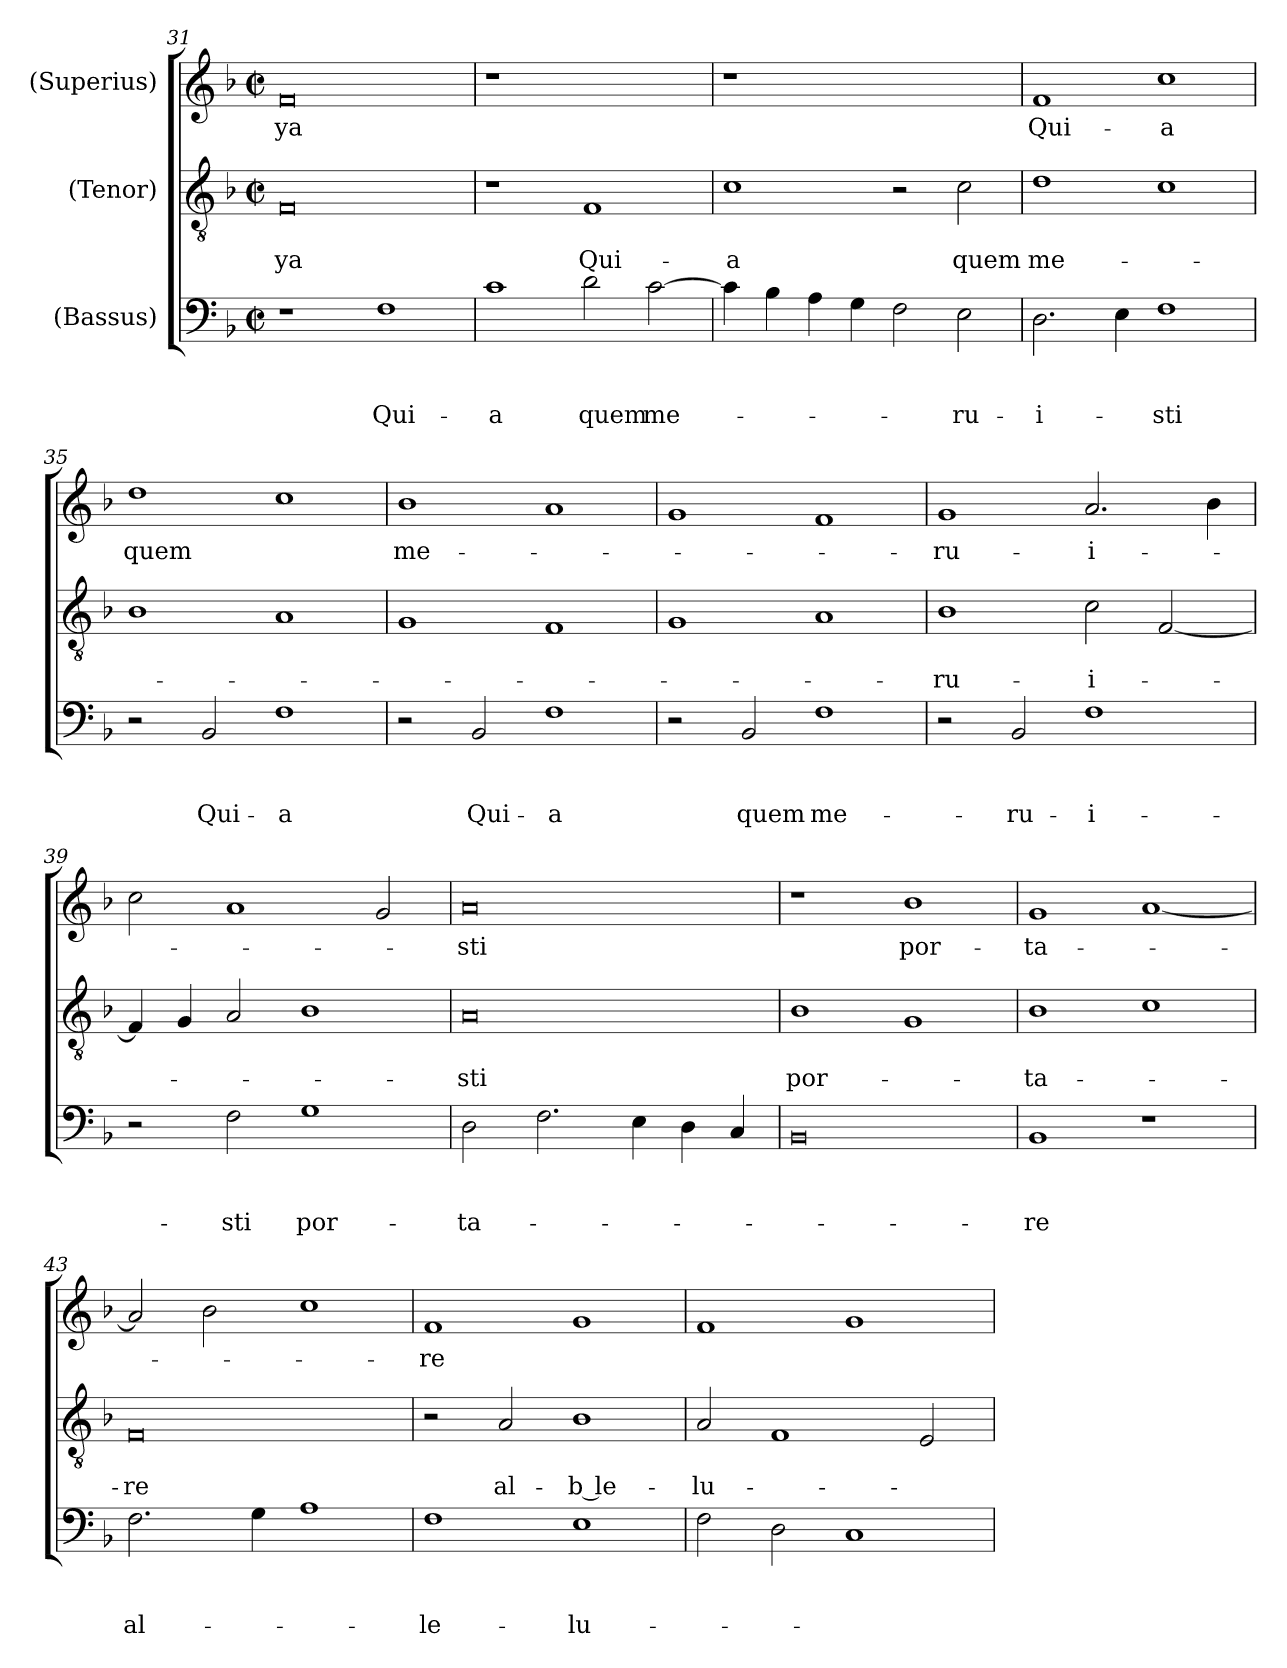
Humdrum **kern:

**kern	**text	**text	**text	**kern	**text	**text	**kern	**text
*part3	*part3	*part3	*part3	*part2	*part2	*part2	*part1	*part1
*staff3	*staff3	*staff3	*staff3	*staff2	*staff2	*staff2	*staff1	*staff1
*I"(Bassus)	*	*	*	*I"(Tenor)	*	*	*I"(Superius)	*
!!LO:LB:g=z
*clefF4	*	*	*	*clefGv2	*	*	*clefG2	*
*k[b-]	*	*	*	*k[b-]	*	*	*k[b-]	*
*F:	*	*	*	*F:	*	*	*F:	*
*M2/2	*	*	*	*M2/2	*	*	*M2/2	*
*met(c|)	*	*	*	*met(c|)	*	*	*met(c|)	*
=31	=31	=31	=31	=31	=31	=31	=31	=31
!	!	!	!	!	!	!LO:LY:b	!	!LO:LY:b
1r	.	.	.	0F	.	-ya	0f	-ya
!	!	!	!LO:LY:b	!	!	!	!	!
1F	.	.	Qui-	.	.	.	.	.
=32	=32	=32	=32	=32	=32	=32	=32	=32
!	!	!	!LO:LY:b:rj	!	!	!	!	!
1c	.	.	-a	1r	.	.	1r	.
!	!	!	!LO:LY:b	!	!	!LO:LY:b	!	!
2d\	.	.	quem	1F	.	Qui-	1ryy	.
!	!	!	!LO:LY:b	!	!	!	!	!
[>2c\	.	.	me-	.	.	.	.	.
=33	=33	=33	=33	=33	=33	=33	=33	=33
!	!	!	!	!	!	!LO:LY:b:rj	!	!
4c\]	.	.	.	1c	.	-a	1r	.
4B-\	.	.	.	.	.	.	.	.
4A\	.	.	.	.	.	.	.	.
4G\	.	.	.	.	.	.	.	.
2F\	.	.	.	2r	.	.	1ryy	.
!	!	!	!LO:LY:b	!	!	!LO:LY:b	!	!
2E\	.	.	-ru-	2c\	.	quem	.	.
=34	=34	=34	=34	=34	=34	=34	=34	=34
!	!	!	!LO:LY:b:rj	!	!	!LO:LY:b	!	!LO:LY:b
2.D\	.	.	-i-	1d	.	me-	1f	Qui-
4E\	.	.	.	.	.	.	.	.
!	!	!	!LO:LY:b	!	!	!	!	!LO:LY:b:rj
1F	.	.	-sti	1c	.	.	1cc	-a
=35	=35	=35	=35	=35	=35	=35	=35	=35
!	!	!	!	!	!	!	!	!LO:LY:b
2r	.	.	.	1B-	.	.	1dd	quem
!	!	!	!LO:LY:b	!	!	!	!	!
2BB-/	.	.	Qui-	.	.	.	.	.
!	!	!	!LO:LY:b:rj	!	!	!	!	!
1F	.	.	-a	1A	.	.	1cc	.
=36	=36	=36	=36	=36	=36	=36	=36	=36
!	!	!	!	!	!	!	!	!LO:LY:b
2r	.	.	.	1G	.	.	1b-	me-
!	!	!	!LO:LY:b	!	!	!	!	!
2BB-/	.	.	Qui-	.	.	.	.	.
!	!	!	!LO:LY:b:rj	!	!	!	!	!
1F	.	.	-a	1F	.	.	1a	.
!!LO:LB:g=z
=37	=37	=37	=37	=37	=37	=37	=37	=37
2r	.	.	.	1G	.	.	1g	.
!	!	!	!LO:LY:b	!	!	!	!	!
2BB-/	.	.	quem	.	.	.	.	.
!	!	!	!LO:LY:b	!	!	!	!	!
1F	.	.	me-	1A	.	.	1f	.
=38	=38	=38	=38	=38	=38	=38	=38	=38
!	!	!	!	!	!	!LO:LY:b	!	!LO:LY:b
2r	.	.	.	1B-	.	-ru-	1g	-ru-
!	!	!	!LO:LY:b	!	!	!	!	!
2BB-/	.	.	-ru-	.	.	.	.	.
!	!	!	!LO:LY:b:rj	!	!	!LO:LY:b:rj	!	!LO:LY:b:rj
1F	.	.	-i-	2c\	.	-i-	2.a/	-i-
.	.	.	.	[<2F/	.	.	.	.
.	.	.	.	.	.	.	4b-\	.
=39	=39	=39	=39	=39	=39	=39	=39	=39
2r	.	.	.	4F/]	.	.	2cc\	.
.	.	.	.	4G/	.	.	.	.
!	!	!	!LO:LY:b	!	!	!	!	!
2F\	.	.	-sti	2A/	.	.	1a	.
!	!	!	!LO:LY:b	!	!	!	!	!
1G	.	.	por-	1B-	.	.	.	.
.	.	.	.	.	.	.	2g/	.
=40	=40	=40	=40	=40	=40	=40	=40	=40
!	!	!	!LO:LY:b	!	!	!LO:LY:b:rj	!	!LO:LY:b:rj
2D\	.	.	-ta-	0A	.	-sti	0a	-sti
2.F\	.	.	.	.	.	.	.	.
4E\	.	.	.	.	.	.	.	.
4D\	.	.	.	.	.	.	.	.
4C/	.	.	.	.	.	.	.	.
=41	=41	=41	=41	=41	=41	=41	=41	=41
!	!	!	!	!	!	!LO:LY:b	!	!
0BB-	.	.	.	1B-	.	por-	1r	.
!	!	!	!	!	!	!	!	!LO:LY:b
.	.	.	.	1G	.	.	1b-	por-
!!LO:LB:g=z
=42	=42	=42	=42	=42	=42	=42	=42	=42
!	!	!	!LO:LY:b	!	!	!LO:LY:b	!	!LO:LY:b
1BB-	.	.	-re	1B-	.	-ta-	1g	-ta-
1r	.	.	.	1c	.	.	[<1a	.
=43	=43	=43	=43	=43	=43	=43	=43	=43
!	!	!	!LO:LY:b	!	!	!LO:LY:b:rj	!	!
2.F\	.	.	al-	0F	.	-re	2a/]	.
.	.	.	.	.	.	.	2b-\	.
4G\	.	.	.	.	.	.	.	.
1A	.	.	.	.	.	.	1cc	.
=44	=44	=44	=44	=44	=44	=44	=44	=44
!	!	!	!LO:LY:b	!	!	!	!	!LO:LY:b
1F	.	.	-le-	2r	.	.	1f	-re
!	!	!	!	!	!	!LO:LY:b	!	!
.	.	.	.	2A/	.	al-	.	.
!	!	!	!LO:LY:b:rj	!	!	!LO:LY:b:rj	!	!
1E	.	.	-lu-	1B-	.	-b le-	1g	.
=45	=45	=45	=45	=45	=45	=45	=45	=45
!	!	!	!	!	!	!LO:LY:b	!	!
2F\	.	.	.	2A/	.	-lu-	1f	.
2D\	.	.	.	1F	.	.	.	.
1C	.	.	.	.	.	.	1g	.
.	.	.	.	2E/	.	.	.	.
=	=	=	=	=	=	=	=	=
*-	*-	*-	*-	*-	*-	*-	*-	*-
